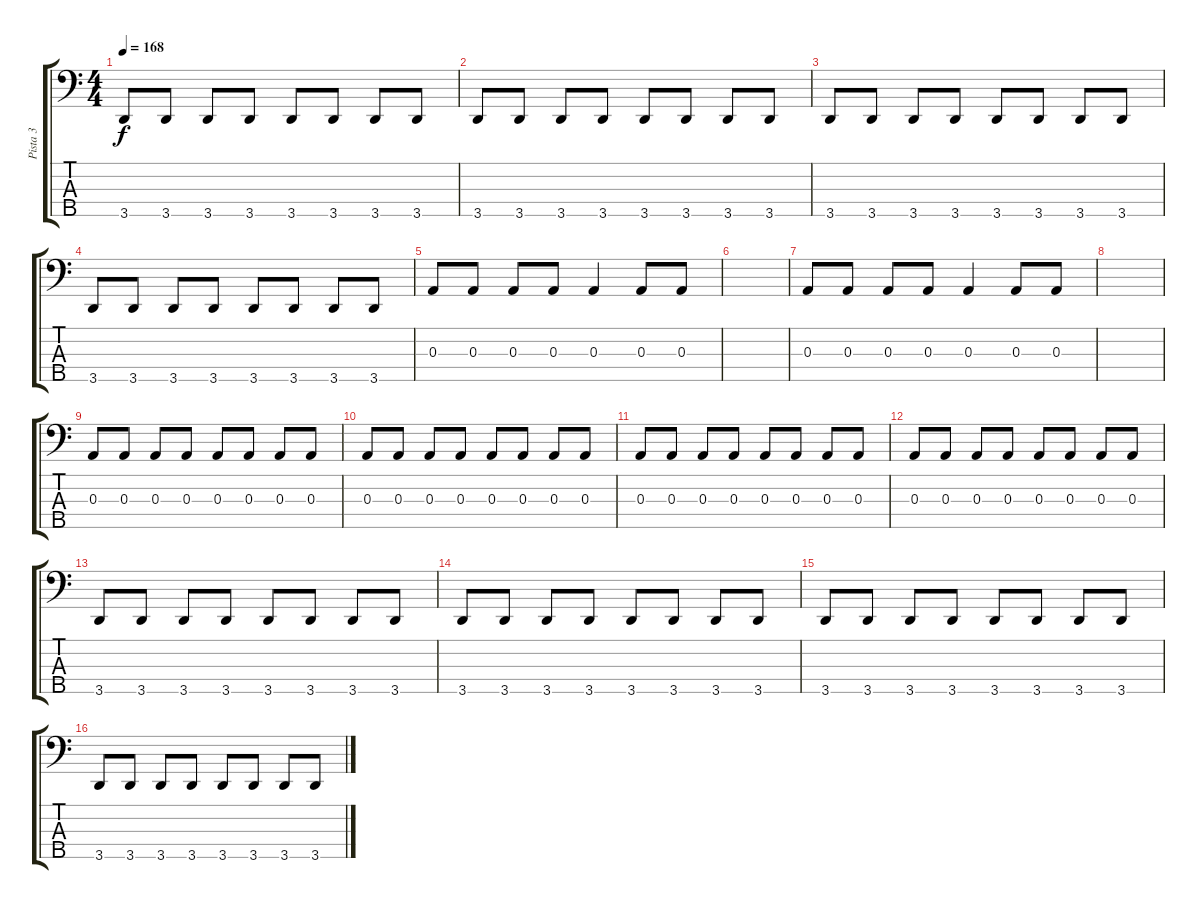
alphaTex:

\track ("Pista 3" "Pista 3") {instrument electricbassfinger}
\staff {score tabs}
\tuning (G2 D2 A1 E1 B0) {hide}
\ts (4 4)
\tempo 168
\clef f4
\ks c
3.5.8{dy f} 3.5.8 3.5.8 3.5.8 3.5.8 3.5.8 3.5.8 3.5.8 |
3.5.8 3.5.8 3.5.8 3.5.8 3.5.8 3.5.8 3.5.8 3.5.8 |
3.5.8 3.5.8 3.5.8 3.5.8 3.5.8 3.5.8 3.5.8 3.5.8 |
3.5.8 3.5.8 3.5.8 3.5.8 3.5.8 3.5.8 3.5.8 3.5.8 |
0.3.8 0.3.8 0.3.8 0.3.8 0.3.4 0.3.8 0.3.8 |
|
0.3.8 0.3.8 0.3.8 0.3.8 0.3.4 0.3.8 0.3.8 |
|
0.3.8 0.3.8 0.3.8 0.3.8 0.3.8 0.3.8 0.3.8 0.3.8 |
0.3.8 0.3.8 0.3.8 0.3.8 0.3.8 0.3.8 0.3.8 0.3.8 |
0.3.8 0.3.8 0.3.8 0.3.8 0.3.8 0.3.8 0.3.8 0.3.8 |
0.3.8 0.3.8 0.3.8 0.3.8 0.3.8 0.3.8 0.3.8 0.3.8 |
3.5.8 3.5.8 3.5.8 3.5.8 3.5.8 3.5.8 3.5.8 3.5.8 |
3.5.8 3.5.8 3.5.8 3.5.8 3.5.8 3.5.8 3.5.8 3.5.8 |
3.5.8 3.5.8 3.5.8 3.5.8 3.5.8 3.5.8 3.5.8 3.5.8 |
3.5.8 3.5.8 3.5.8 3.5.8 3.5.8 3.5.8 3.5.8 3.5.8
